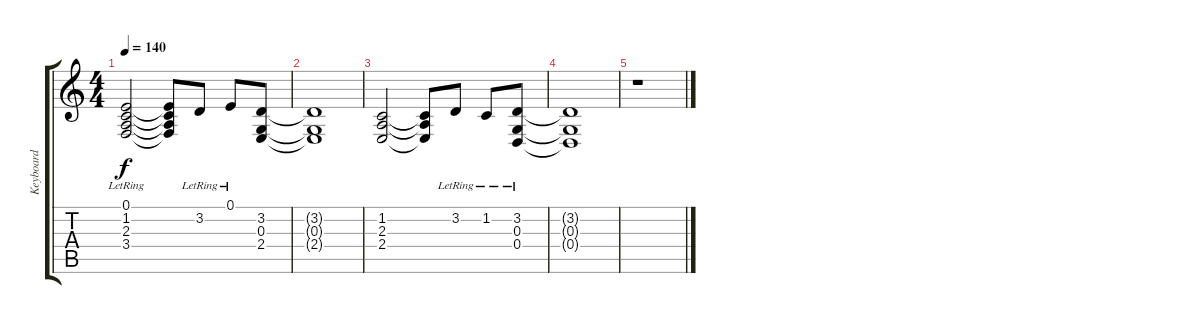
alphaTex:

\track ("Keyboard" "Keyboard") {instrument acousticgrandpiano}
\staff {score tabs}
\tuning (E4 B3 G3 D3 A2 E2) {hide}
\ts (4 4)
\tempo 140
\clef g2
\ks c
(0.1{lr} 1.2{lr} 2.3{lr} 3.4{lr}).2{dy f} (0.1{t} 1.2{t} 2.3{t} 3.4{t}).8 3.2{lr}.8 0.1{lr}.8 (3.2 0.3 2.4).8 |
(3.2{t} 0.3{t} 2.4{t}).1 |
(1.2 2.3 2.4).2 (1.2{t} 2.3{t} 2.4{t}).8 3.2{lr}.8 1.2{lr}.8 (3.2{lr} 0.3{lr} 0.4{lr}).8 |
(3.2{t} 0.3{t} 0.4{t}).1 |
r.1
